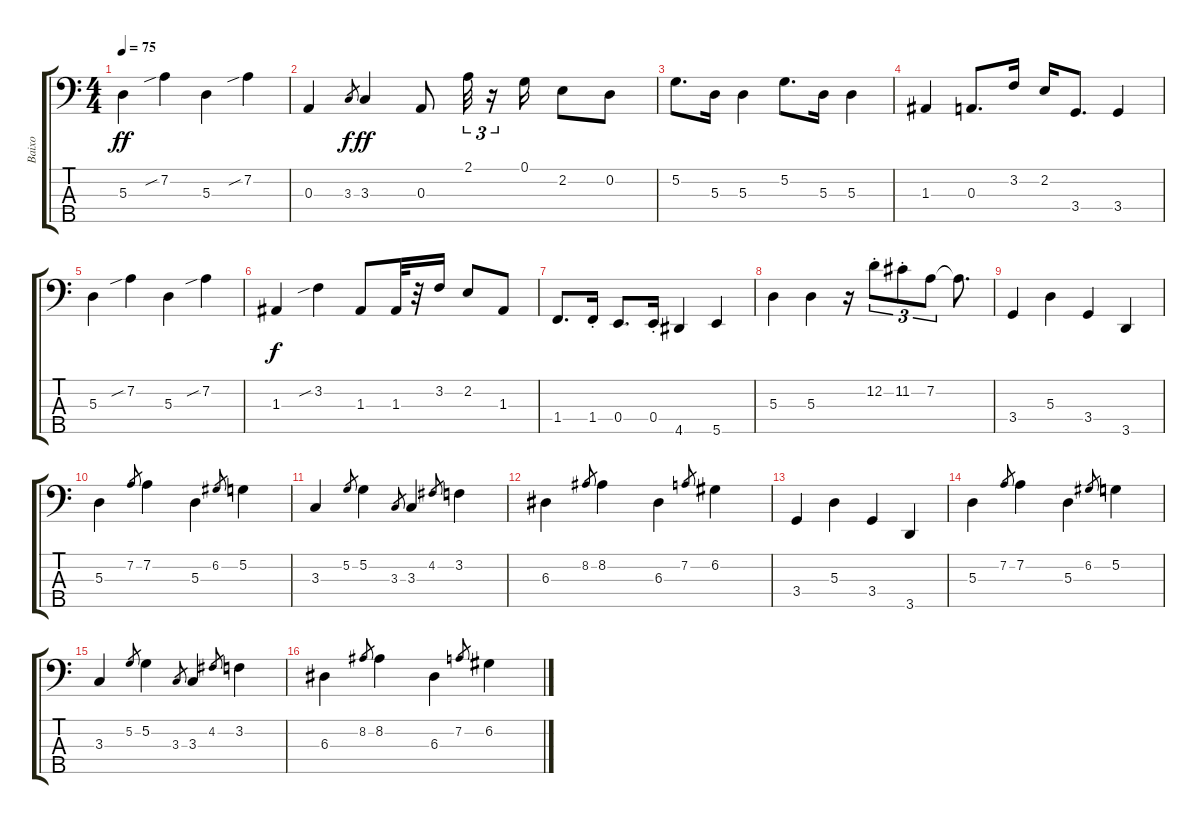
\track ("Baixo" "Baixo") {instrument acousticbass}
\staff {score tabs}
\tuning (G2 D2 A1 E1 B0) {hide}
\ts (4 4)
\tempo 75
\clef f4
\ks c
5.3.4{dy ff} 7.2{sib}.4 5.3.4 7.2{sib}.4 |
0.3.4 3.3.8{gr dy f} 3.3.4{dy ff} 0.3.8 2.1.32{tu (3 2)} r.16{tu (3 2)} 0.1.16 2.2.8 0.2.8 |
5.2.8{d} 5.3.16 5.3.4 5.2.8{d} 5.3.16 5.3.4 |
1.3.4 0.3.8{d} 3.2.16 2.2.16 3.4.8{d} 3.4.4 |
5.3.4 7.2{sib}.4 5.3.4 7.2{sib}.4 |
1.3.4{dy f} 3.2{sib}.4 1.3.8 1.3.32 r.32 3.2.16 2.2.8 1.3.8 |
1.4.8{d} 1.4{st}.16 0.4.8{d} 0.4{st}.16 4.5.4 5.5.4 |
5.3.4 5.3.4 r.16 12.2{st}.8{tu (3 2)} 11.2{st}.8{tu (3 2)} 7.2.8{tu (3 2)} 7.2{t}.8{d} |
3.4.4 5.3.4 3.4.4 3.5.4 |
5.3.4 7.2.8{gr} 7.2.4 5.3.4 6.2.8{gr} 5.2.4 |
3.3.4 5.2.8{gr} 5.2.4 3.3.8{gr} 3.3.4 4.2.8{gr} 3.2.4 |
6.3.4 8.2.8{gr} 8.2.4 6.3.4 7.2.8{gr} 6.2.4 |
3.4.4 5.3.4 3.4.4 3.5.4 |
5.3.4 7.2.8{gr} 7.2.4 5.3.4 6.2.8{gr} 5.2.4 |
3.3.4 5.2.8{gr} 5.2.4 3.3.8{gr} 3.3.4 4.2.8{gr} 3.2.4 |
6.3.4 8.2.8{gr} 8.2.4 6.3.4 7.2.8{gr} 6.2.4
